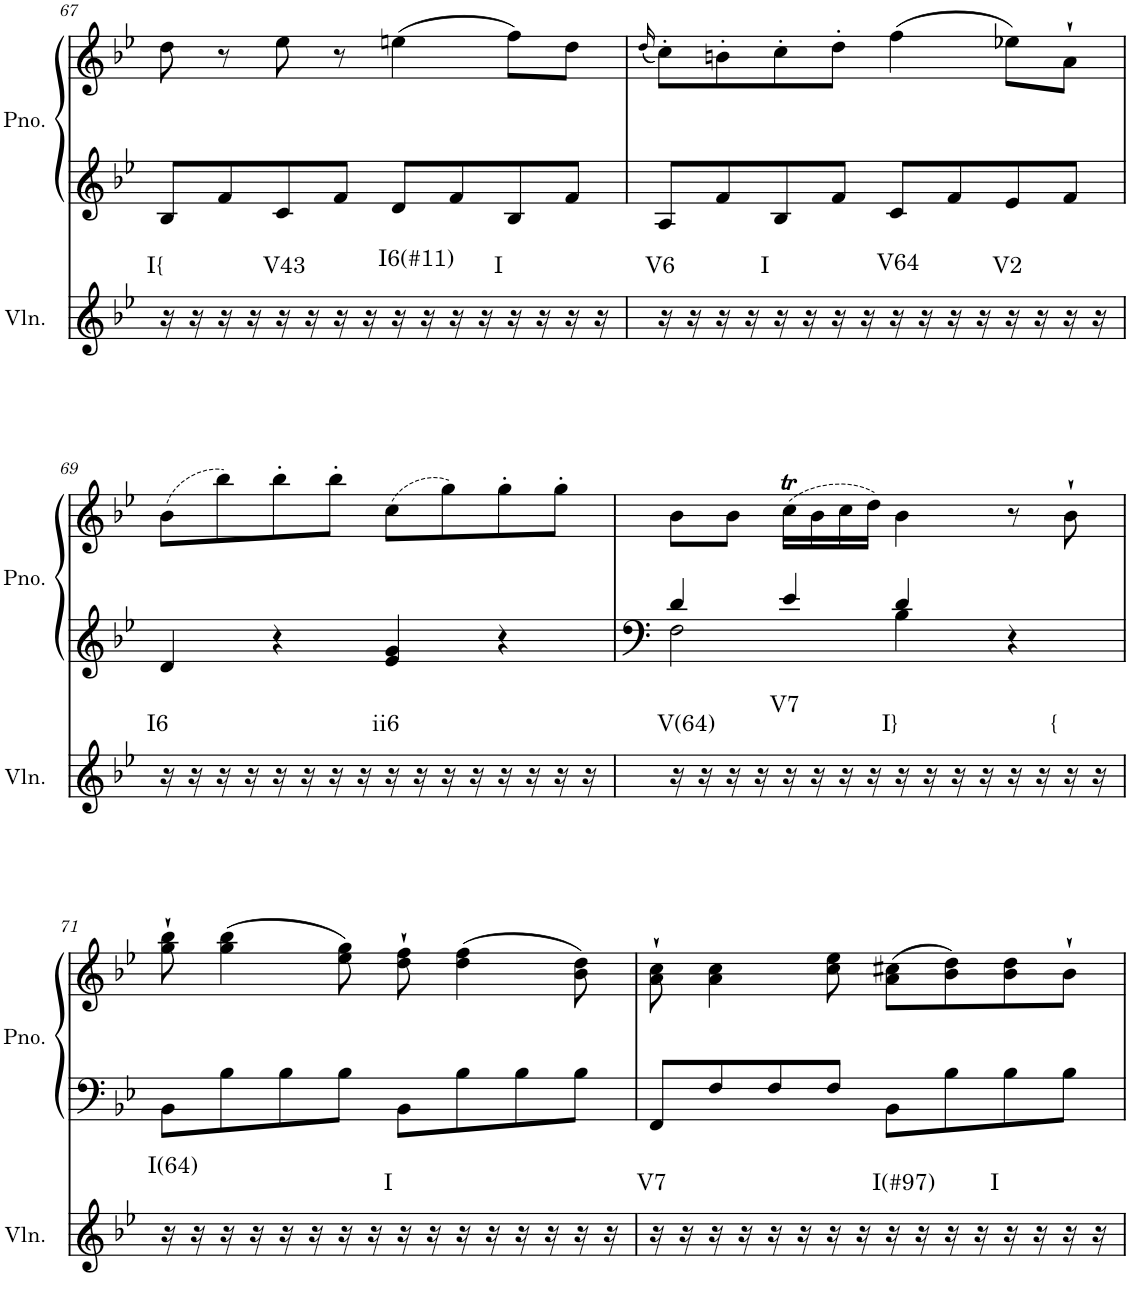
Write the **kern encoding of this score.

**kern	**harte	**kern	**kern
*part2	*part2	*part1	*part1
*staff3	*	*staff2	*staff1
*I"Violin	*	*I"Piano, Piano right	*
*I'Vln.	*	*I'Pno.	*
!!LO:PB:g=z
*clefG2	*	*clefF4	*clefG2
*k[b-e-]	*	*k[b-e-]	*k[b-e-]
*M4/4	*	*M4/4	*M4/4
=67	=67	=67	=67
!	!LO:H:kt=I{	!	!
16r	N	8B-/L	8dd\
16r	.	.	.
16r	.	8f/	8r
16r	.	.	.
!	!LO:H:kt=V43	!	!
16r	N	8c/	8ee-\
16r	.	.	.
16r	.	8f/J	8r
16r	.	.	.
!	!LO:H:kt=I6(#11)	!	!
16r	N	8d/L	(4een\
16r	.	.	.
16r	.	8f/	.
16r	.	.	.
!	!LO:H:kt=I	!	!
16r	N	8B-/	8ff\L)
16r	.	.	.
16r	.	8f/J	8dd\J
16r	.	.	.
=68	=68	=68	=68
.	.	.	(16qdd/
!	!LO:H:kt=V6	!	!
16r	N	8A/L	8cc'\L)
16r	.	.	.
16r	.	8f/	8bn'\
16r	.	.	.
!	!LO:H:kt=I	!	!
16r	N	8B-/	8cc'\
16r	.	.	.
16r	.	8f/J	8dd'\J
16r	.	.	.
!	!LO:H:kt=V64	!	!
16r	N	8c/L	(4ff\
16r	.	.	.
16r	.	8f/	.
16r	.	.	.
!	!LO:H:kt=V2	!	!
16r	N	8e-/	8ee-X\L)
16r	.	.	.
16r	.	8f/J	8a`\J
16r	.	.	.
!!LO:LB:g=z
=69	=69	=69	=69
!	!LO:H:kt=I6	!	!
16r	N	4d/	(8b-\L
16r	.	.	.
16r	.	.	8bb-\)
16r	.	.	.
16r	.	4r	8bb-'\
16r	.	.	.
16r	.	.	8bb-'\J
16r	.	.	.
!	!LO:H:kt=ii6	!	!
16r	N	4e-/ 4g/	(8cc\L
16r	.	.	.
16r	.	.	8gg\)
16r	.	.	.
16r	.	4r	8gg'\
16r	.	.	.
16r	.	.	8gg'\J
16r	.	.	.
=70	=70	=70	=70
*	*	*^	*
!	!LO:H:kt=V(64)	!	!	!
16r	N	4d/	2F\	8b-\L
16r	.	.	.	.
16r	.	.	.	8b-\J
16r	.	.	.	.
!	!LO:H:kt=V7	!	!	!
16r	N	4e-/	.	(16ccT\LL
16r	.	.	.	16b-\
16r	.	.	.	16cc\
16r	.	.	.	16dd\JJ)
!	!LO:H:kt=I}	!	!	!
16r	N	4d/	4B-\	4b-\
16r	.	.	.	.
16r	.	.	.	.
16r	.	.	.	.
16r	.	4r	4ryy	8r
16r	.	.	.	.
!	!LO:H:kt={	!	!	!
16r	N	.	.	8b-`\
16r	.	.	.	.
*	*	*v	*v	*
!!LO:LB:g=z
=71	=71	=71	=71
!	!LO:H:kt=I(64)	!	!
16r	N	8BB-\L	8gg\` 8bb-\`
16r	.	.	.
16r	.	8B-\	(4gg\ 4bb-\
16r	.	.	.
16r	.	8B-\	.
16r	.	.	.
16r	.	8B-\J	8ee-\ 8gg\)
16r	.	.	.
!	!LO:H:kt=I	!	!
16r	N	8BB-\L	8dd\` 8ff\`
16r	.	.	.
16r	.	8B-\	(4dd\ 4ff\
16r	.	.	.
16r	.	8B-\	.
16r	.	.	.
16r	.	8B-\J	8b-\ 8dd\)
16r	.	.	.
=72	=72	=72	=72
!	!LO:H:kt=V7	!	!
16r	N	8FF/L	8a\` 8cc\`
16r	.	.	.
16r	.	8F/	4a\ 4cc\
16r	.	.	.
16r	.	8F/	.
16r	.	.	.
16r	.	8F/J	8cc\ 8ee-\
16r	.	.	.
!	!LO:H:kt=I(#97)	!	!
16r	N	8BB-\L	(8a\ 8cc#X\L
16r	.	.	.
16r	.	8B-\	8b-\ 8dd\)
16r	.	.	.
!	!LO:H:kt=I	!	!
16r	N	8B-\	8b-\ 8dd\
16r	.	.	.
16r	.	8B-\J	8b-`\J
16r	.	.	.
=	=	=	=
*-	*-	*-	*-
